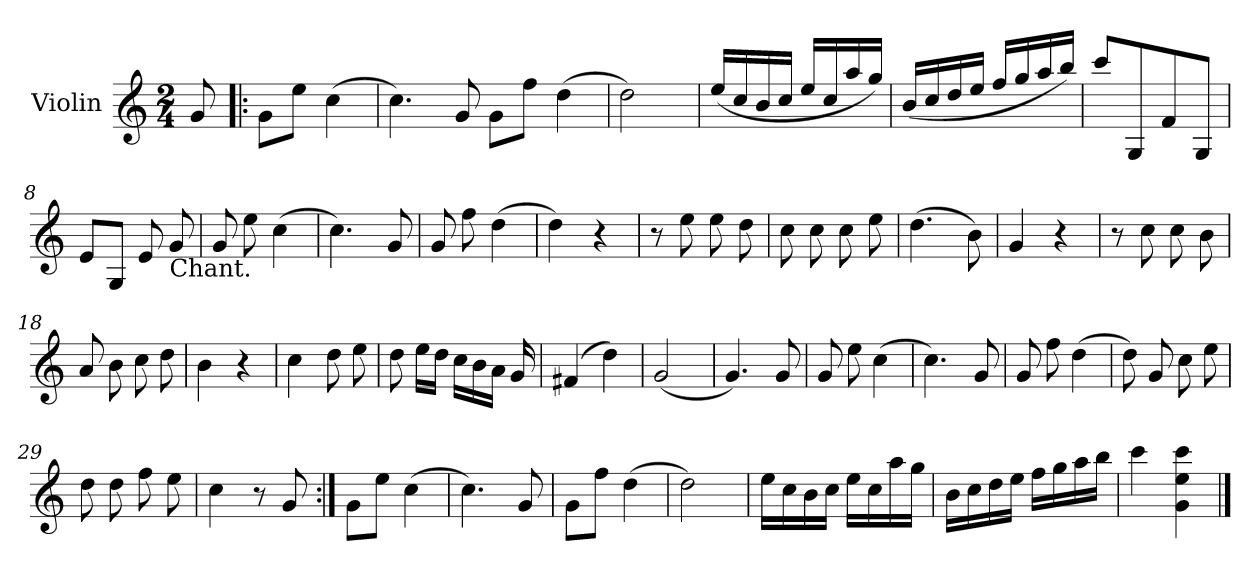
**kern
*part1
*staff1
*I"Violin
*I'Vln.
*clefG2
*k[]
*M2/4
=1
8g/
=2!|:
*MM114
8g\L
8ee\J
(>4cc\
=3
4.cc\)
8g/
8g\L
8ff\J
(>4dd\
=4
2dd\)
=5
(<16ee/LL
16cc/
16b/
16cc/JJ
16ee/LL
16cc/
16aa/
16gg/JJ)
=6
(<16b/LL
16cc/
16dd/
16ee/JJ
16ff/LL
16gg/
16aa/
16bb/JJ)
=7
8ccc/L
8G/
8f/
8G/J
!!LO:LB:g=z
=8
8e/L
8G/J
8e/
!LO:TX:b:t=Chant.
8g/
=9
8g/
8ee\
(>4cc\
=10
4.cc\)
8g/
=11
8g/
8ff\
(>4dd\
=12
4dd\)
4r
=13
8r
8ee\
8ee\
8dd\
=14
8cc\
8cc\
8cc\
8ee\
=15
(>4.dd\
8b\)
=16
4g/
4r
=17
8r
8cc\
8cc\
8b\
!!LO:LB:g=z
=18
8a/
8b\
8cc\
8dd\
=19
4b\
4r
=20
4cc\
8dd\
8ee\
=21
8dd\
16ee\LL
16dd\JJ
16cc\LL
16b\
16a\JJ
16g/
=22
(>4f#X/
4dd\)
=23
(<2g/
=24
4.g/)
8g/
=25
8g/
8ee\
(>4cc\
=26
4.cc\)
8g/
!!LO:LB:g=z
=27
8g/
8ff\
(>4dd\
=28
8dd\)
8g/
8cc\
8ee\
=29
8dd\
8dd\
8ff\
8ee\
=30
4cc\
8r
8g/
=31:|!
8g\L
8ee\J
(>4cc\
=32
4.cc\)
8g/
=33
8g\L
8ff\J
(>4dd\
=34
2dd\)
!!LO:LB:g=z
=35
16ee\LL
16cc\
16b\
16cc\JJ
16ee\LL
16cc\
16aa\
16gg\JJ
=36
16b\LL
16cc\
16dd\
16ee\JJ
16ff\LL
16gg\
16aa\
16bb\JJ
=37
4ccc\
4g\ 4ee\ 4ccc\
==
*-
